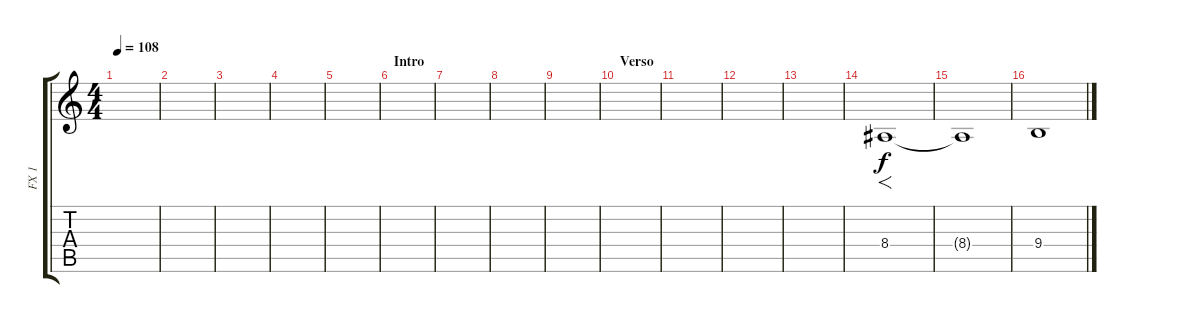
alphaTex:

\track ("FX 1" "FX 1") {instrument choiraahs}
\staff {score tabs}
\tuning (E4 B3 G3 D3 A2 E2) {hide}
\ts (4 4)
\tempo 108
\clef g2
\ks c
|
|
|
|
|
\section ("" "Intro")
|
|
|
|
\section ("" "Verso")
|
|
|
|
8.4.1{f} |
8.4{t}.1 |
9.4.1
